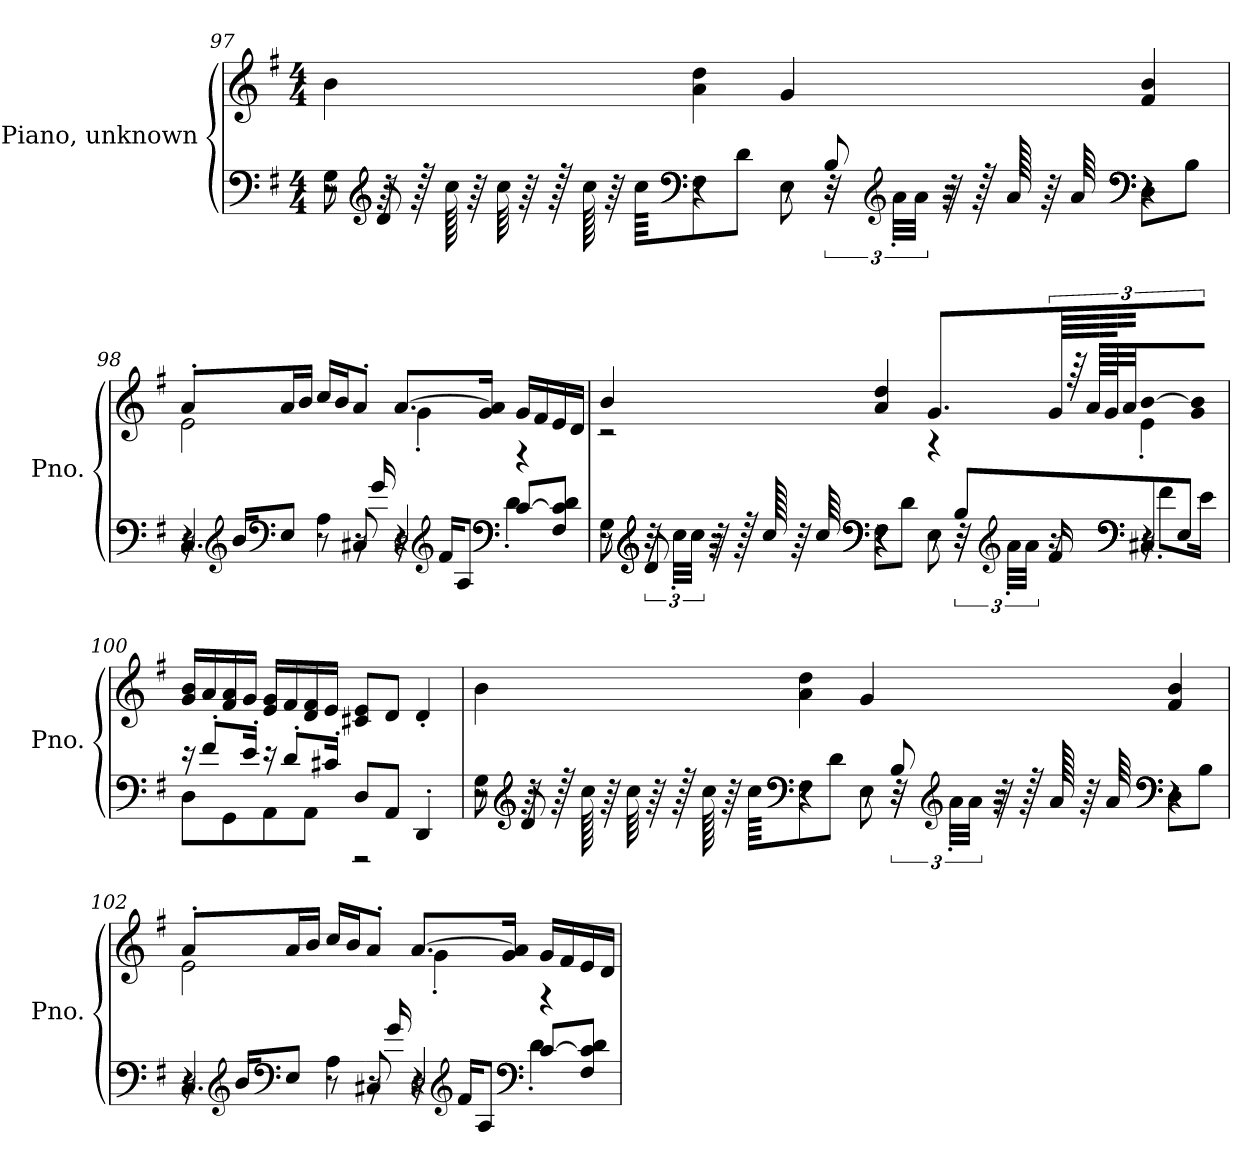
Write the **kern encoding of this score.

**kern	**kern
*part1	*part1
*staff2	*staff1
*I"Piano, unknown	*
*I'Pno.	*
!!LO:LB:g=z
*clefF4	*clefG2
*k[f#]	*k[f#]
*M4/4	*M4/4
=97	=97
*^	*
*	*^	*
8r	8G\	2r	4b\
*clefG2	*	*	*
8d/	64r	.	.
.	128r	.	.
.	128cc\	.	.
.	64r	.	.
.	64cc\	.	.
.	64r	.	.
.	128r	.	.
.	128cc\	.	.
.	64r	.	.
.	64cc\KKKL	.	.
*clefF4	*	*	*
4r	8F#\	.	4a\ 4dd\
.	8d\J	.	.
8r	8E\	8r	4g/
16r	48r	8B/	.
*clefG2	*	*	*
.	48a'\LLL	.	.
.	48a\JJJ	.	.
64r	16r	.	.
128r	.	.	.
128a/	.	.	.
64r	.	.	.
64a/	.	.	.
*clefF4	*	*	*
4r	8D\L	4r	4f#/ 4b/
.	8B\J	.	.
!!LO:LB:g=z
=98	=98	=98	=98
*	*	*	*^
16r	4r	4.C/	8a'/L	2e\
*clefG2	*	*	*	*
16b/KL	.	.	.	.
*clefF4	*	*	*	*
8E/J	.	.	16a/L	.
.	.	.	16b/JJ	.
8r	4A\	.	16cc/LL	.
.	.	.	16b/J	.
16r	.	8C#X/	8a'/J	.
16g/	.	.	.	.
16r	4r	2D/	[8.a/L	4g'\
*clefG2	*	*	*	*
16f#/KL	.	.	.	.
8A/J	.	.	.	.
.	.	.	16g/ 16a/]Jk	.
*clefF4	*	*	*	*
[8c/L	4d'\	.	16g/LL	4r
.	.	.	16f#/	.
8F#/ 8c/] 8d/J	.	.	16e/	.
.	.	.	16d/JJ	.
!!LO:LB:g=z	!!
=99	=99	=99	=99	=99
8r	8G\	8r	4b/	2r
*clefG2	*	*	*	*
16r	48r	8d/	.	.
.	48cc'\LLL	.	.	.
.	48cc\JJJ	.	.	.
64r	16r	.	.	.
128r	.	.	.	.
128cc/	.	.	.	.
64r	.	.	.	.
64cc/	.	.	.	.
*clefF4	*	*	*	*
4r	8F#\L	4r	4a/ 4dd/	.
.	8d\J	.	.	.
8r	8E\	8r	8.g/L	4r
16r	48r	8B/L	.	.
*clefG2	*	*	*	*
.	48a'\LLL	.	.	.
.	48a\JJJ	.	.	.
16f#/	16r	.	96g/Jkkk	.
.	.	.	96r	.
.	.	.	96a/LLLL	.
*	*	*	*Xbrackettup	*
.	.	.	96g/J	.
.	.	.	48a/JJ	.
*clefF4	*	*	*	*
4r	16r	8C#X/	[8b/	4e'\
.	8f#'\L	.	.	.
.	.	8E/J	8g/ 8b/]J	.
.	16e\Jk	.	.	.
*	*v	*v	*	*
*	*	*v	*v
=100	=100	=100
16r	8D\L	16g/ 16b/LL
8f#'/L	.	16a/
.	8GG\	16f#/ 16a/
16e'/Jk	.	16g/JJ
16r	8AA\	16e/ 16g/LL
8d'/L	.	16f#/
.	8AA\J	16d/ 16f#/
16c#X'/Jk	.	16e/JJ
8D/L	2r	8c#X/ 8e/L
8AA/J	.	8d/J
4DD'/	.	4d'/
!!LO:LB:g=z
=101	=101	=101
*	*^	*
8r	8G\	2r	4b\
*clefG2	*	*	*
8d/	64r	.	.
.	128r	.	.
.	128cc\	.	.
.	64r	.	.
.	64cc\	.	.
.	64r	.	.
.	128r	.	.
.	128cc\	.	.
.	64r	.	.
.	64cc\KKKL	.	.
*clefF4	*	*	*
4r	8F#\	.	4a\ 4dd\
.	8d\J	.	.
8r	8E\	8r	4g/
16r	48r	8B/	.
*clefG2	*	*	*
.	48a'\LLL	.	.
.	48a\JJJ	.	.
64r	16r	.	.
128r	.	.	.
128a/	.	.	.
64r	.	.	.
64a/	.	.	.
*clefF4	*	*	*
4r	8D\L	4r	4f#/ 4b/
.	8B\J	.	.
!!LO:LB:g=z
=102	=102	=102	=102
*	*	*	*^
16r	4r	4.C/	8a'/L	2e\
*clefG2	*	*	*	*
16b/KL	.	.	.	.
*clefF4	*	*	*	*
8E/J	.	.	16a/L	.
.	.	.	16b/JJ	.
8r	4A\	.	16cc/LL	.
.	.	.	16b/J	.
16r	.	8C#X/	8a'/J	.
16g/	.	.	.	.
16r	4r	2D/	[8.a/L	4g'\
*clefG2	*	*	*	*
16f#/KL	.	.	.	.
8A/J	.	.	.	.
.	.	.	16g/ 16a/]Jk	.
*clefF4	*	*	*	*
[8c/L	4d'\	.	16g/LL	4r
.	.	.	16f#/	.
8F#/ 8c/] 8d/J	.	.	16e/	.
.	.	.	16d/JJ	.
*v	*v	*v	*	*
*	*v	*v
=	=
*-	*-
